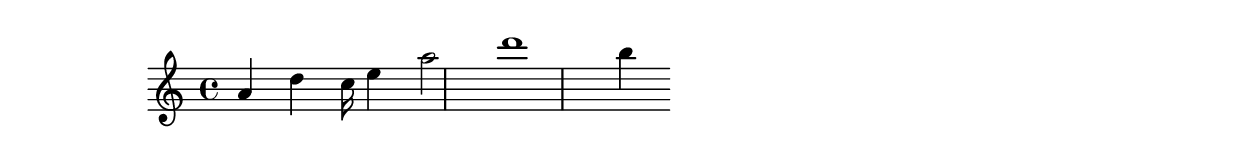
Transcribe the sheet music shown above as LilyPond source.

%{
Welcome to LilyPond
===================

Congratulations, LilyPond has been installed successfully.

Now to take it for the first test run.

  1. Save this file

  2. Select

       Compile > Typeset file

  from the menu.

  The file is processed, and

  3.  The PDF viewer will pop up. Click one of the noteheads.


That's it.  For more information, visit http://lilypond.org .

%}

\version "2.20.0"  % necessary for upgrading to future LilyPond versions.

\relative {
a'4 d4 c16 e4 a2 d1 b4 
}
